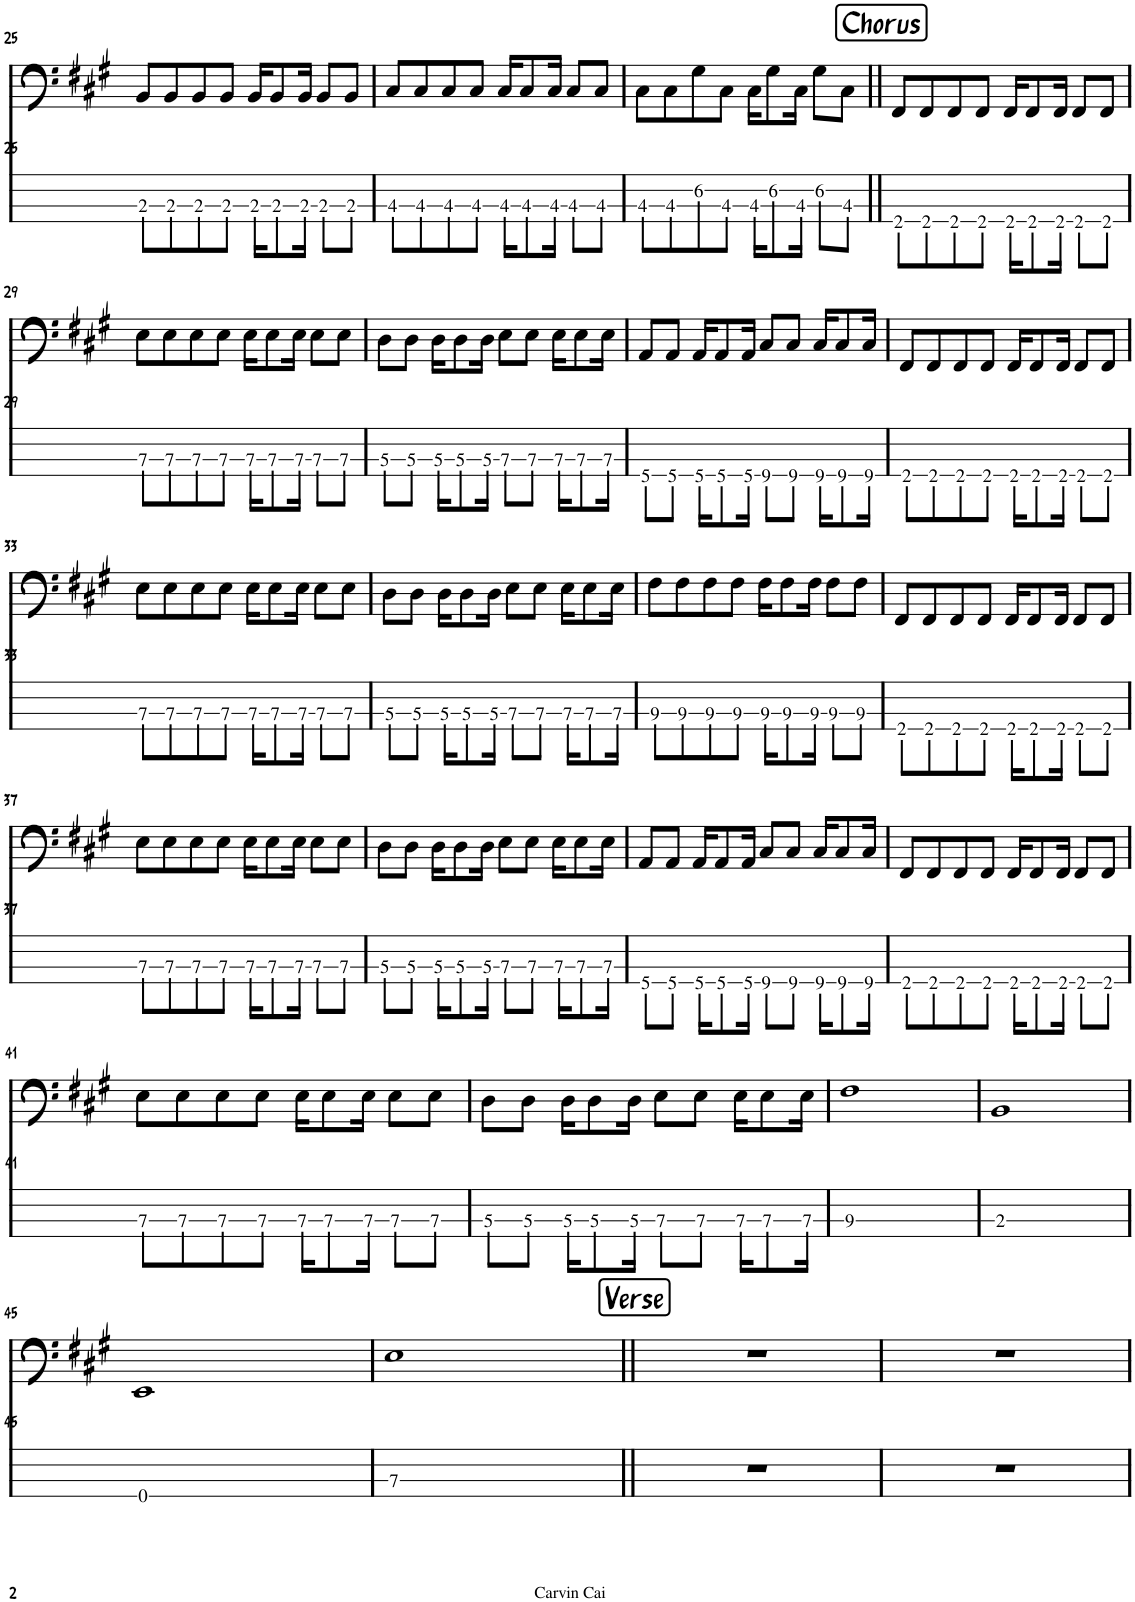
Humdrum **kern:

**kern	**kern
*part1	*part1
*staff2	*staff1
*I"电贝斯	*
!!LO:PB:g=z
*	*clefF4
*Trd7c12	*Trd7c12
*k[f#c#g#]	*k[f#c#g#]
*M4/4	*M4/4
=25	=25
8BB\L	8BB/L
8BB\	8BB/
8BB\	8BB/
8BB\J	8BB/J
16BB\KL	16BB/KL
8BB\	8BB/
16BB\Jk	16BB/Jk
8BB\L	8BB/L
8BB\J	8BB/J
=26	=26
8C#\L	8C#/L
8C#\	8C#/
8C#\	8C#/
8C#\J	8C#/J
16C#\KL	16C#/KL
8C#\	8C#/
16C#\Jk	16C#/Jk
8C#\L	8C#/L
8C#\J	8C#/J
=27	=27
8C#\L	8C#\L
8C#\	8C#\
8G#\	8G#\
8C#\J	8C#\J
16C#\KL	16C#\KL
8G#\	8G#\
16C#\Jk	16C#\Jk
8G#\L	8G#\L
8C#\J	8C#\J
!!LO:REH:place=s1:a:B:cj:fs=14:t=Chorus
=28||	=28||
8FF#\L	8FF#/L
8FF#\	8FF#/
8FF#\	8FF#/
8FF#\J	8FF#/J
16FF#\KL	16FF#/KL
8FF#\	8FF#/
16FF#\Jk	16FF#/Jk
8FF#\L	8FF#/L
8FF#\J	8FF#/J
!!LO:LB:g=z
=29	=29
8E\L	8E\L
8E\	8E\
8E\	8E\
8E\J	8E\J
16E\KL	16E\KL
8E\	8E\
16E\Jk	16E\Jk
8E\L	8E\L
8E\J	8E\J
=30	=30
8D\L	8D\L
8D\J	8D\J
16D\KL	16D\KL
8D\	8D\
16D\Jk	16D\Jk
8E\L	8E\L
8E\J	8E\J
16E\KL	16E\KL
8E\	8E\
16E\Jk	16E\Jk
=31	=31
8AA\L	8AA/L
8AA\J	8AA/J
16AA\KL	16AA/KL
8AA\	8AA/
16AA\Jk	16AA/Jk
8C#\L	8C#/L
8C#\J	8C#/J
16C#\KL	16C#/KL
8C#\	8C#/
16C#\Jk	16C#/Jk
=32	=32
8FF#\L	8FF#/L
8FF#\	8FF#/
8FF#\	8FF#/
8FF#\J	8FF#/J
16FF#\KL	16FF#/KL
8FF#\	8FF#/
16FF#\Jk	16FF#/Jk
8FF#\L	8FF#/L
8FF#\J	8FF#/J
!!LO:LB:g=z
=33	=33
8E\L	8E\L
8E\	8E\
8E\	8E\
8E\J	8E\J
16E\KL	16E\KL
8E\	8E\
16E\Jk	16E\Jk
8E\L	8E\L
8E\J	8E\J
=34	=34
8D\L	8D\L
8D\J	8D\J
16D\KL	16D\KL
8D\	8D\
16D\Jk	16D\Jk
8E\L	8E\L
8E\J	8E\J
16E\KL	16E\KL
8E\	8E\
16E\Jk	16E\Jk
=35	=35
8F#\L	8F#\L
8F#\	8F#\
8F#\	8F#\
8F#\J	8F#\J
16F#\KL	16F#\KL
8F#\	8F#\
16F#\Jk	16F#\Jk
8F#\L	8F#\L
8F#\J	8F#\J
=36	=36
8FF#\L	8FF#/L
8FF#\	8FF#/
8FF#\	8FF#/
8FF#\J	8FF#/J
16FF#\KL	16FF#/KL
8FF#\	8FF#/
16FF#\Jk	16FF#/Jk
8FF#\L	8FF#/L
8FF#\J	8FF#/J
!!LO:LB:g=z
=37	=37
8E\L	8E\L
8E\	8E\
8E\	8E\
8E\J	8E\J
16E\KL	16E\KL
8E\	8E\
16E\Jk	16E\Jk
8E\L	8E\L
8E\J	8E\J
=38	=38
8D\L	8D\L
8D\J	8D\J
16D\KL	16D\KL
8D\	8D\
16D\Jk	16D\Jk
8E\L	8E\L
8E\J	8E\J
16E\KL	16E\KL
8E\	8E\
16E\Jk	16E\Jk
=39	=39
8AA\L	8AA/L
8AA\J	8AA/J
16AA\KL	16AA/KL
8AA\	8AA/
16AA\Jk	16AA/Jk
8C#\L	8C#/L
8C#\J	8C#/J
16C#\KL	16C#/KL
8C#\	8C#/
16C#\Jk	16C#/Jk
=40	=40
8FF#\L	8FF#/L
8FF#\	8FF#/
8FF#\	8FF#/
8FF#\J	8FF#/J
16FF#\KL	16FF#/KL
8FF#\	8FF#/
16FF#\Jk	16FF#/Jk
8FF#\L	8FF#/L
8FF#\J	8FF#/J
!!LO:LB:g=z
=41	=41
8E\L	8E\L
8E\	8E\
8E\	8E\
8E\J	8E\J
16E\KL	16E\KL
8E\	8E\
16E\Jk	16E\Jk
8E\L	8E\L
8E\J	8E\J
=42	=42
8D\L	8D\L
8D\J	8D\J
16D\KL	16D\KL
8D\	8D\
16D\Jk	16D\Jk
8E\L	8E\L
8E\J	8E\J
16E\KL	16E\KL
8E\	8E\
16E\Jk	16E\Jk
=43	=43
1F#	1F#
=44	=44
1BB	1BB
!!LO:LB:g=z
=45	=45
1EE	1EE
=46	=46
1E	1E
!!LO:REH:place=s1:a:B:cj:fs=14:t=Verse
=47||	=47||
1r	1r
=48	=48
1r	1r
=	=
*-	*-
